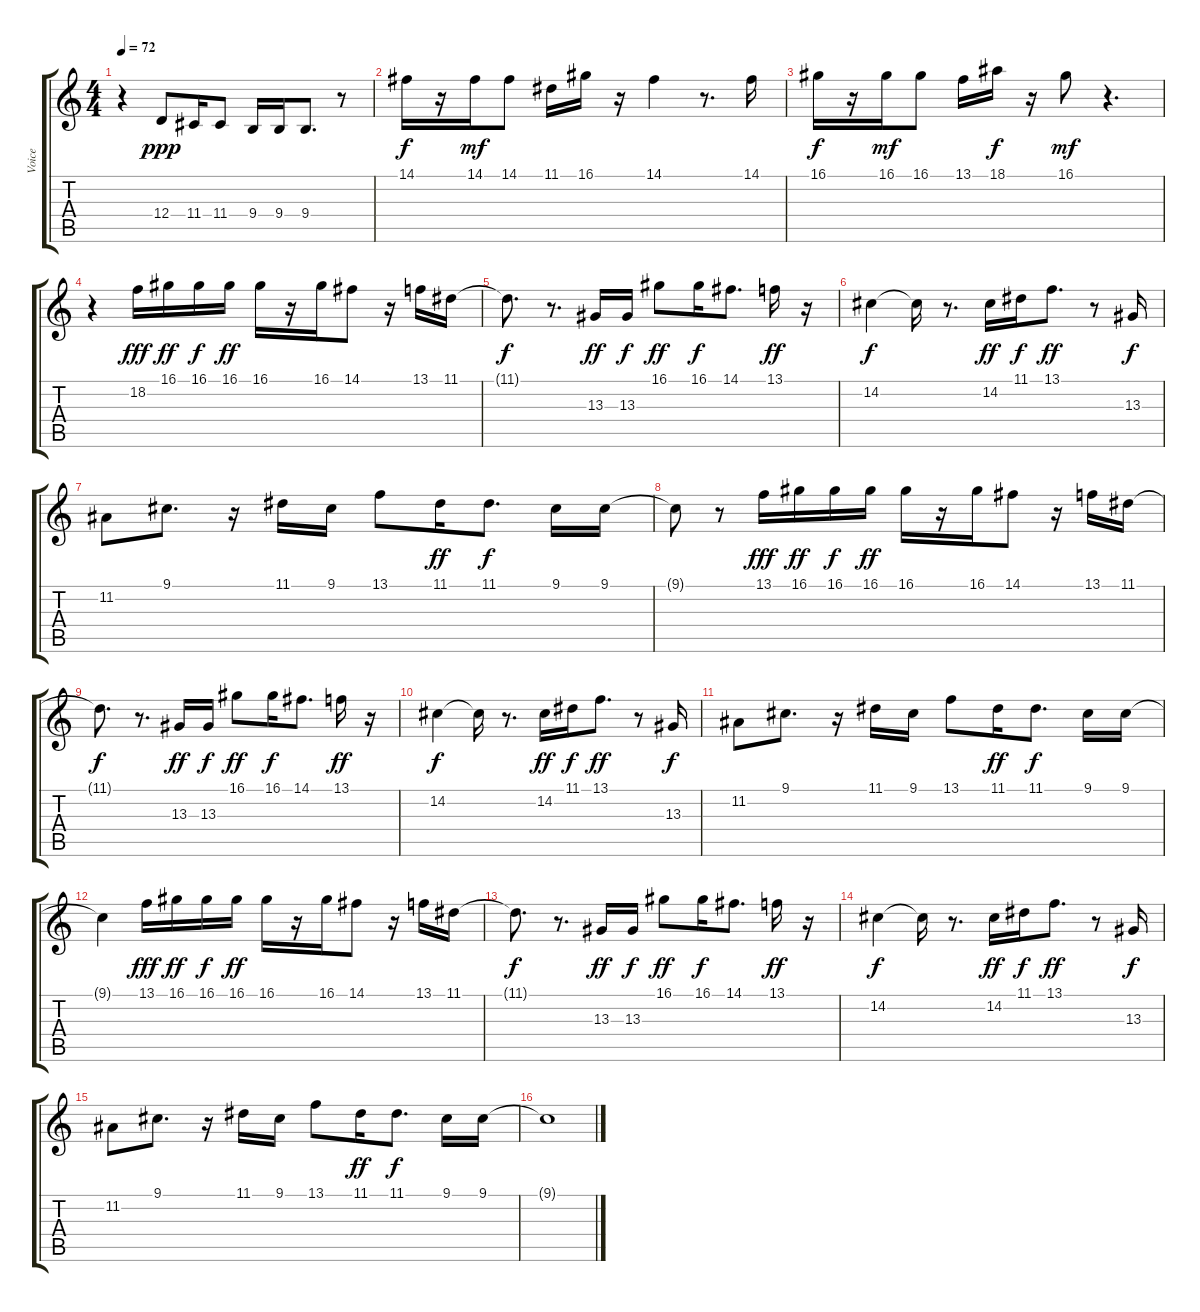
\track ("Voice" "Voice") {instrument harmonica}
\staff {score tabs}
\tuning (E4 B3 G3 D3 A2 E2) {hide}
\ts (4 4)
\tempo 72
\clef g2
\ks c
r.4{dy f} 12.4.8{dy ppp} 11.4.16 11.4.8 9.4.16 9.4.16 9.4.8{d} r.8 |
14.1.16{dy f} r.16 14.1.16{dy mf} 14.1.8 11.1.16 16.1.16 r.16 14.1.4 r.8{d} 14.1.16 |
16.1.16{dy f} r.16 16.1.16{dy mf} 16.1.8 13.1.16 18.1.16{dy f} r.16 16.1.8{dy mf} r.4{d} |
r.4 18.2.16{dy fff} 16.1.16{dy ff} 16.1.16{dy f} 16.1.16{dy ff} 16.1.16 r.16 16.1.16 14.1.8 r.16 13.1.16 11.1.16 |
11.1{t}.8{d dy f} r.8{d} 13.3.16{dy ff} 13.3.16{dy f} 16.1.8{dy ff} 16.1.16{dy f} 14.1.8{d} 13.1.16{dy ff} r.16 |
14.2.4{dy f} 14.2{t}.16 r.8{d} 14.2.16{dy ff} 11.1.16{dy f} 13.1.8{d dy ff} r.8 13.3.16{dy f} |
11.2.8 9.1.8{d} r.16 11.1.16 9.1.16 13.1.8 11.1.16{dy ff} 11.1.8{d dy f} 9.1.16 9.1.16 |
9.1{t}.8 r.8 13.1.16{dy fff} 16.1.16{dy ff} 16.1.16{dy f} 16.1.16{dy ff} 16.1.16 r.16 16.1.16 14.1.8 r.16 13.1.16 11.1.16 |
11.1{t}.8{d dy f} r.8{d} 13.3.16{dy ff} 13.3.16{dy f} 16.1.8{dy ff} 16.1.16{dy f} 14.1.8{d} 13.1.16{dy ff} r.16 |
14.2.4{dy f} 14.2{t}.16 r.8{d} 14.2.16{dy ff} 11.1.16{dy f} 13.1.8{d dy ff} r.8 13.3.16{dy f} |
11.2.8 9.1.8{d} r.16 11.1.16 9.1.16 13.1.8 11.1.16{dy ff} 11.1.8{d dy f} 9.1.16 9.1.16 |
9.1{t}.4 13.1.16{dy fff} 16.1.16{dy ff} 16.1.16{dy f} 16.1.16{dy ff} 16.1.16 r.16 16.1.16 14.1.8 r.16 13.1.16 11.1.16 |
11.1{t}.8{d dy f} r.8{d} 13.3.16{dy ff} 13.3.16{dy f} 16.1.8{dy ff} 16.1.16{dy f} 14.1.8{d} 13.1.16{dy ff} r.16 |
14.2.4{dy f} 14.2{t}.16 r.8{d} 14.2.16{dy ff} 11.1.16{dy f} 13.1.8{d dy ff} r.8 13.3.16{dy f} |
11.2.8 9.1.8{d} r.16 11.1.16 9.1.16 13.1.8 11.1.16{dy ff} 11.1.8{d dy f} 9.1.16 9.1.16 |
9.1{t}.1
